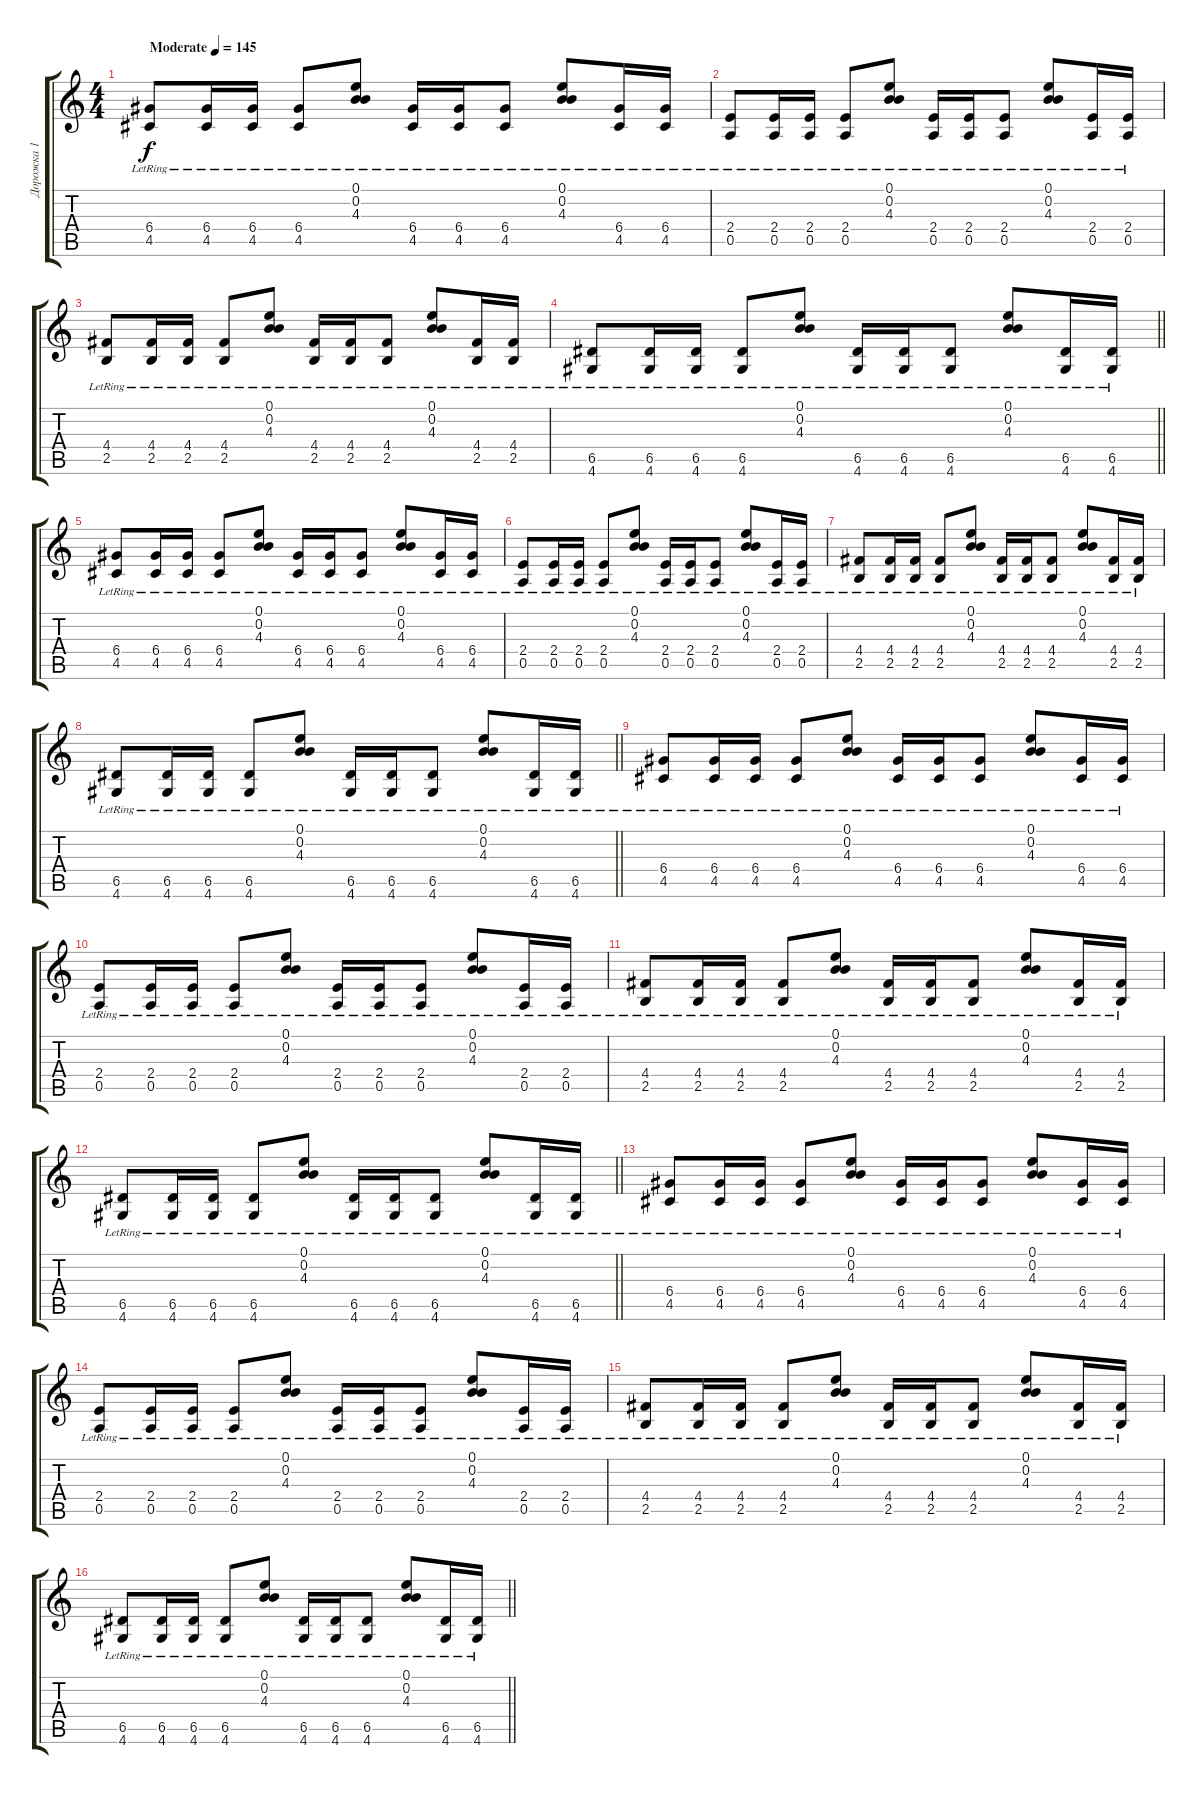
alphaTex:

\track ("Дорожка 1" "Дорожка 1") {instrument overdrivenguitar}
\staff {score tabs}
\tuning (E4 B3 G3 D3 A2 E2) {hide}
\ts (4 4)
\tempo (145 "Moderate")
\clef g2
\ks c
(6.4{lr} 4.5{lr}).8{dy f instrument overdrivenguitar} (6.4{lr} 4.5{lr}).16 (6.4{lr} 4.5{lr}).16 (6.4{lr} 4.5{lr}).8 (0.1{lr} 0.2{lr} 4.3{lr}).8 (6.4{lr} 4.5{lr}).16 (6.4{lr} 4.5{lr}).16 (6.4{lr} 4.5{lr}).8 (0.1{lr} 0.2{lr} 4.3{lr}).8 (6.4{lr} 4.5{lr}).16 (6.4{lr} 4.5{lr}).16 |
(2.4{lr} 0.5{lr}).8 (2.4{lr} 0.5{lr}).16 (2.4{lr} 0.5{lr}).16 (2.4{lr} 0.5{lr}).8 (0.1{lr} 0.2{lr} 4.3{lr}).8 (2.4{lr} 0.5{lr}).16 (2.4{lr} 0.5{lr}).16 (2.4{lr} 0.5{lr}).8 (0.1{lr} 0.2{lr} 4.3{lr}).8 (2.4{lr} 0.5{lr}).16 (2.4{lr} 0.5{lr}).16 |
(4.4{lr} 2.5{lr}).8 (4.4{lr} 2.5{lr}).16 (4.4{lr} 2.5{lr}).16 (4.4{lr} 2.5{lr}).8 (0.1{lr} 0.2{lr} 4.3{lr}).8 (4.4{lr} 2.5{lr}).16 (4.4{lr} 2.5{lr}).16 (4.4{lr} 2.5{lr}).8 (0.1{lr} 0.2{lr} 4.3{lr}).8 (4.4{lr} 2.5{lr}).16 (4.4{lr} 2.5{lr}).16 |
\barLineRight lightlight
(6.5{lr} 4.6{lr}).8 (6.5{lr} 4.6{lr}).16 (6.5{lr} 4.6{lr}).16 (6.5{lr} 4.6{lr}).8 (0.1{lr} 0.2{lr} 4.3{lr}).8 (6.5{lr} 4.6{lr}).16 (6.5{lr} 4.6{lr}).16 (6.5{lr} 4.6{lr}).8 (0.1{lr} 0.2{lr} 4.3{lr}).8 (6.5{lr} 4.6{lr}).16 (6.5{lr} 4.6{lr}).16 |
(6.4{lr} 4.5{lr}).8 (6.4{lr} 4.5{lr}).16 (6.4{lr} 4.5{lr}).16 (6.4{lr} 4.5{lr}).8 (0.1{lr} 0.2{lr} 4.3{lr}).8 (6.4{lr} 4.5{lr}).16 (6.4{lr} 4.5{lr}).16 (6.4{lr} 4.5{lr}).8 (0.1{lr} 0.2{lr} 4.3{lr}).8 (6.4{lr} 4.5{lr}).16 (6.4{lr} 4.5{lr}).16 |
(2.4{lr} 0.5{lr}).8 (2.4{lr} 0.5{lr}).16 (2.4{lr} 0.5{lr}).16 (2.4{lr} 0.5{lr}).8 (0.1{lr} 0.2{lr} 4.3{lr}).8 (2.4{lr} 0.5{lr}).16 (2.4{lr} 0.5{lr}).16 (2.4{lr} 0.5{lr}).8 (0.1{lr} 0.2{lr} 4.3{lr}).8 (2.4{lr} 0.5{lr}).16 (2.4{lr} 0.5{lr}).16 |
(4.4{lr} 2.5{lr}).8 (4.4{lr} 2.5{lr}).16 (4.4{lr} 2.5{lr}).16 (4.4{lr} 2.5{lr}).8 (0.1{lr} 0.2{lr} 4.3{lr}).8 (4.4{lr} 2.5{lr}).16 (4.4{lr} 2.5{lr}).16 (4.4{lr} 2.5{lr}).8 (0.1{lr} 0.2{lr} 4.3{lr}).8 (4.4{lr} 2.5{lr}).16 (4.4{lr} 2.5{lr}).16 |
\barLineRight lightlight
(6.5{lr} 4.6{lr}).8 (6.5{lr} 4.6{lr}).16 (6.5{lr} 4.6{lr}).16 (6.5{lr} 4.6{lr}).8 (0.1{lr} 0.2{lr} 4.3{lr}).8 (6.5{lr} 4.6{lr}).16 (6.5{lr} 4.6{lr}).16 (6.5{lr} 4.6{lr}).8 (0.1{lr} 0.2{lr} 4.3{lr}).8 (6.5{lr} 4.6{lr}).16 (6.5{lr} 4.6{lr}).16 |
(6.4{lr} 4.5{lr}).8 (6.4{lr} 4.5{lr}).16 (6.4{lr} 4.5{lr}).16 (6.4{lr} 4.5{lr}).8 (0.1{lr} 0.2{lr} 4.3{lr}).8 (6.4{lr} 4.5{lr}).16 (6.4{lr} 4.5{lr}).16 (6.4{lr} 4.5{lr}).8 (0.1{lr} 0.2{lr} 4.3{lr}).8 (6.4{lr} 4.5{lr}).16 (6.4{lr} 4.5{lr}).16 |
(2.4{lr} 0.5{lr}).8 (2.4{lr} 0.5{lr}).16 (2.4{lr} 0.5{lr}).16 (2.4{lr} 0.5{lr}).8 (0.1{lr} 0.2{lr} 4.3{lr}).8 (2.4{lr} 0.5{lr}).16 (2.4{lr} 0.5{lr}).16 (2.4{lr} 0.5{lr}).8 (0.1{lr} 0.2{lr} 4.3{lr}).8 (2.4{lr} 0.5{lr}).16 (2.4{lr} 0.5{lr}).16 |
(4.4{lr} 2.5{lr}).8 (4.4{lr} 2.5{lr}).16 (4.4{lr} 2.5{lr}).16 (4.4{lr} 2.5{lr}).8 (0.1{lr} 0.2{lr} 4.3{lr}).8 (4.4{lr} 2.5{lr}).16 (4.4{lr} 2.5{lr}).16 (4.4{lr} 2.5{lr}).8 (0.1{lr} 0.2{lr} 4.3{lr}).8 (4.4{lr} 2.5{lr}).16 (4.4{lr} 2.5{lr}).16 |
\barLineRight lightlight
(6.5{lr} 4.6{lr}).8 (6.5{lr} 4.6{lr}).16 (6.5{lr} 4.6{lr}).16 (6.5{lr} 4.6{lr}).8 (0.1{lr} 0.2{lr} 4.3{lr}).8 (6.5{lr} 4.6{lr}).16 (6.5{lr} 4.6{lr}).16 (6.5{lr} 4.6{lr}).8 (0.1{lr} 0.2{lr} 4.3{lr}).8 (6.5{lr} 4.6{lr}).16 (6.5{lr} 4.6{lr}).16 |
(6.4{lr} 4.5{lr}).8 (6.4{lr} 4.5{lr}).16 (6.4{lr} 4.5{lr}).16 (6.4{lr} 4.5{lr}).8 (0.1{lr} 0.2{lr} 4.3{lr}).8 (6.4{lr} 4.5{lr}).16 (6.4{lr} 4.5{lr}).16 (6.4{lr} 4.5{lr}).8 (0.1{lr} 0.2{lr} 4.3{lr}).8 (6.4{lr} 4.5{lr}).16 (6.4{lr} 4.5{lr}).16 |
(2.4{lr} 0.5{lr}).8 (2.4{lr} 0.5{lr}).16 (2.4{lr} 0.5{lr}).16 (2.4{lr} 0.5{lr}).8 (0.1{lr} 0.2{lr} 4.3{lr}).8 (2.4{lr} 0.5{lr}).16 (2.4{lr} 0.5{lr}).16 (2.4{lr} 0.5{lr}).8 (0.1{lr} 0.2{lr} 4.3{lr}).8 (2.4{lr} 0.5{lr}).16 (2.4{lr} 0.5{lr}).16 |
(4.4{lr} 2.5{lr}).8 (4.4{lr} 2.5{lr}).16 (4.4{lr} 2.5{lr}).16 (4.4{lr} 2.5{lr}).8 (0.1{lr} 0.2{lr} 4.3{lr}).8 (4.4{lr} 2.5{lr}).16 (4.4{lr} 2.5{lr}).16 (4.4{lr} 2.5{lr}).8 (0.1{lr} 0.2{lr} 4.3{lr}).8 (4.4{lr} 2.5{lr}).16 (4.4{lr} 2.5{lr}).16 |
\barLineRight lightlight
(6.5{lr} 4.6{lr}).8 (6.5{lr} 4.6{lr}).16 (6.5{lr} 4.6{lr}).16 (6.5{lr} 4.6{lr}).8 (0.1{lr} 0.2{lr} 4.3{lr}).8 (6.5{lr} 4.6{lr}).16 (6.5{lr} 4.6{lr}).16 (6.5{lr} 4.6{lr}).8 (0.1{lr} 0.2{lr} 4.3{lr}).8 (6.5{lr} 4.6{lr}).16 (6.5{lr} 4.6{lr}).16
